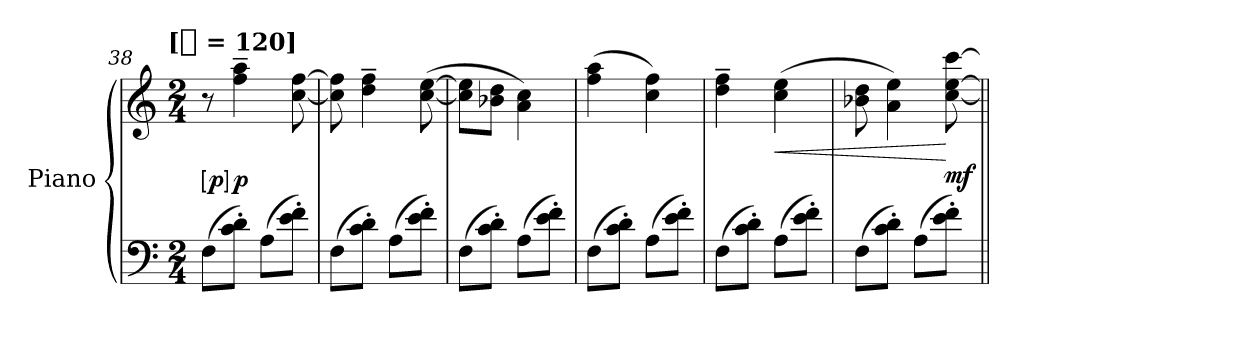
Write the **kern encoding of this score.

**kern	**kern	**dynam
*part1	*part1	*part1
*staff2	*staff1	*staff1/2
*I"Piano	*	*
*I'Pno.	*	*
*clefF4	*clefG2	*
*k[]	*k[]	*
*C:	*C:	*
!!LO:TX:omd:t=[[quarter] = 120]
*M2/4	*M2/4	*
*MM120	*MM120	*
=38	=38	=38
!	!	!LO:DY:ed=brack
(8FL	8r	p
8c' 8d'J)	4ff~ 4aa~	p
(8AL	.	.
8e' 8f'J)	[8cc [8ff	.
=39	=39	=39
(8FL	8cc] 8ff]	.
8c' 8d'J)	4dd~ 4ff~	.
(8AL	.	.
8e' 8f'J)	([8cc [8ee	.
=40	=40	=40
(8FL	8cc] 8ee]L	.
8c' 8d'J)	8b-X 8ddJ	.
(8AL	4a 4cc)	.
8e' 8f'J)	.	.
=41	=41	=41
(8FL	(4ff 4aa	.
8c' 8d'J)	.	.
(8AL	4cc 4ff)	.
8e' 8f'J)	.	.
=42	=42	=42
(8FL	4dd~ 4ff~	.
8c' 8d'J)	.	.
!	!	!LO:HP:b
(8AL	(4cc 4ee	<
8e' 8f'J)	.	.
=43	=43	=43
(8FL	8b-X 8dd	.
8c' 8d'J)	4a 4ee)	.
(8AL	.	.
8e' 8f'J)	[8cc [8ee [8ccc	[ mf
=||	=||	=||
*-	*-	*-
